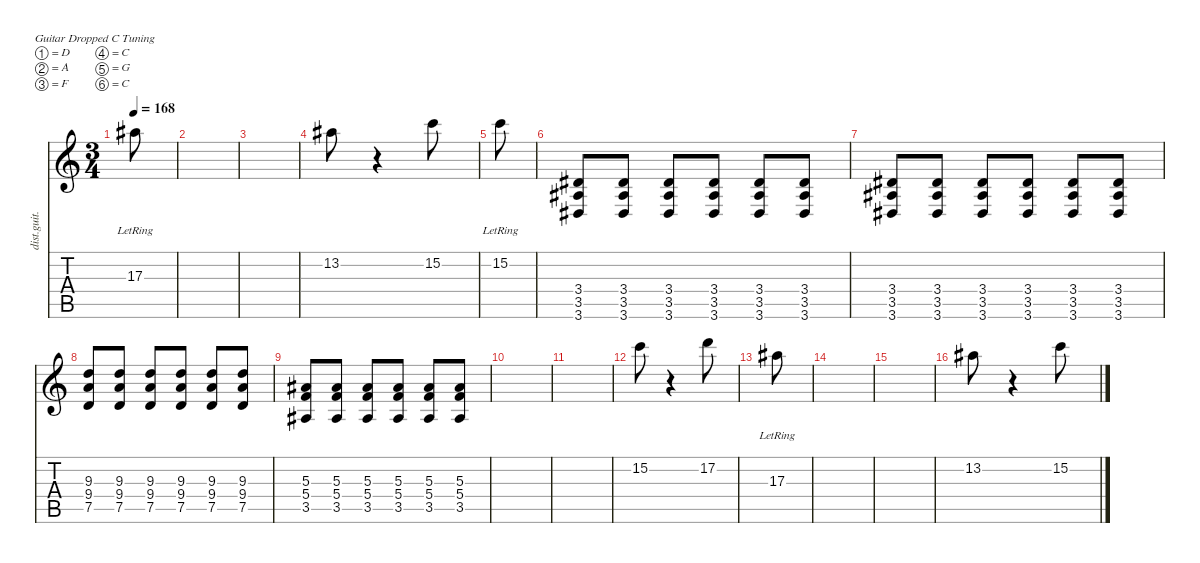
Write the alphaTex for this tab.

\defaultSystemsLayout 4
\hideDynamics
\bracketExtendMode nobrackets
\track ("Distortion Guitar" "dist.guit.") {instrument distortionguitar}
\staff {score tabs}
\tuning (D4 A3 F3 C3 G2 C2)
\ts (3 4)
\tempo 168
\clef g2
\ks c
17.3{lr acc #}.8{dy mf} |
|
|
13.2{acc #}.8 r.4 15.2.8 |
15.2{lr}.8 |
(3.6{acc #} 3.5{acc #} 3.4{acc #}).8 (3.6{acc #} 3.5{acc #} 3.4{acc #}).8 (3.6{acc #} 3.5{acc #} 3.4{acc #}).8 (3.6{acc #} 3.4{acc #} 3.5{acc #}).8 (3.6{acc #} 3.5{acc #} 3.4{acc #}).8 (3.6{acc #} 3.5{acc #} 3.4{acc #}).8 |
(3.6{acc #} 3.5{acc #} 3.4{acc #}).8 (3.6{acc #} 3.5{acc #} 3.4{acc #}).8 (3.4{acc #} 3.5{acc #} 3.6{acc #}).8 (3.6{acc #} 3.5{acc #} 3.4{acc #}).8 (3.4{acc #} 3.5{acc #} 3.6{acc #}).8 (3.6{acc #} 3.5{acc #} 3.4{acc #}).8 |
(7.5 9.4 9.3).8 (7.5 9.3 9.4).8 (7.5 9.4 9.3).8 (7.5 9.4 9.3).8 (7.5 9.4 9.3).8 (7.5 9.4 9.3).8 |
(3.5{acc #} 5.4 5.3{acc #}).8 (3.5{acc #} 5.4 5.3{acc #}).8 (3.5{acc #} 5.4 5.3{acc #}).8 (3.5{acc #} 5.4 5.3{acc #}).8 (3.5{acc #} 5.4 5.3{acc #}).8 (3.5{acc #} 5.4 5.3{acc #}).8 |
|
|
15.2.8 r.4 17.2.8 |
17.3{lr acc #}.8 |
|
|
13.2{acc #}.8 r.4 15.2.8
